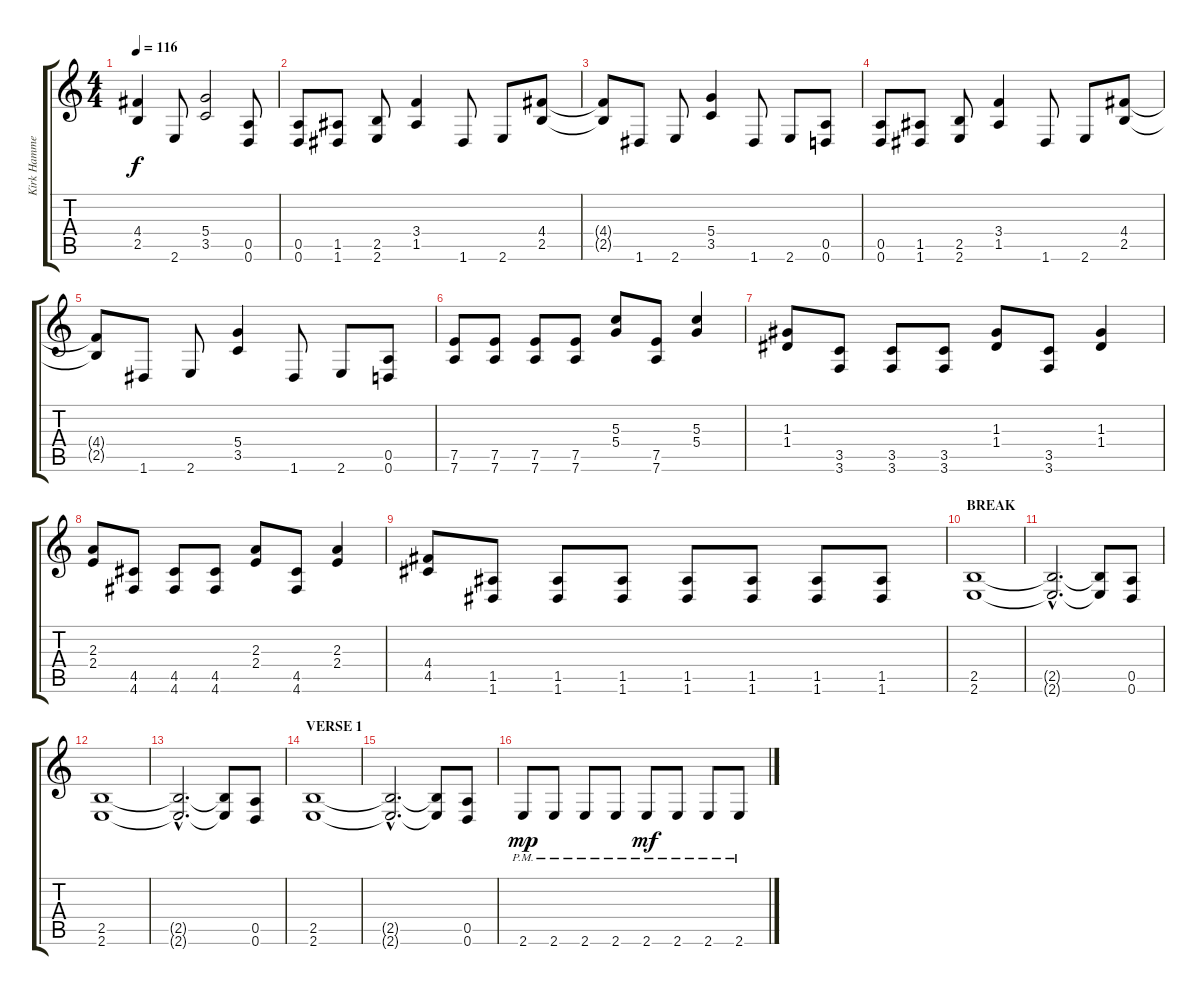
\track ("Kirk Hammet (Lead)" "Kirk Hamme") {instrument distortionguitar}
\staff {score tabs}
\tuning (E4 B3 G3 D3 A2 D2) {hide}
\ts (4 4)
\tempo 116
\clef g2
\ks c
(4.4{t} 2.5{t}).4{dy f} 2.6.8 (5.4 3.5).2 (0.5 0.6).8 |
(0.5 0.6).8 (1.5 1.6).8 (2.5 2.6).8 (3.4 1.5).4 1.6.8 2.6.8 (4.4 2.5).8 |
(4.4{t} 2.5{t}).8 1.6.8 2.6.8 (5.4 3.5).4 1.6.8 2.6.8 (0.5 0.6).8 |
(0.5 0.6).8 (1.5 1.6).8 (2.5 2.6).8 (3.4 1.5).4 1.6.8 2.6.8 (4.4 2.5).8 |
(4.4{t} 2.5{t}).8 1.6.8 2.6.8 (5.4 3.5).4 1.6.8 2.6.8 (0.5 0.6).8 |
(7.5 7.6).8 (7.5 7.6).8 (7.5 7.6).8 (7.5 7.6).8 (5.3 5.4).8 (7.5 7.6).8 (5.3 5.4).4 |
(1.3 1.4).8 (3.5 3.6).8 (3.5 3.6).8 (3.5 3.6).8 (1.3 1.4).8 (3.5 3.6).8 (1.3 1.4).4 |
(2.3 2.4).8 (4.5 4.6).8 (4.5 4.6).8 (4.5 4.6).8 (2.3 2.4).8 (4.5 4.6).8 (2.3 2.4).4 |
(4.4 4.5).8 (1.5 1.6).8 (1.5 1.6).8 (1.5 1.6).8 (1.5 1.6).8 (1.5 1.6).8 (1.5 1.6).8 (1.5 1.6).8 |
\section ("" "BREAK")
(2.5 2.6).1 |
(2.5{hac t} 2.6{hac t}).2{d} (2.5{t} 2.6{t}).8 (0.5 0.6).8 |
(2.5 2.6).1 |
(2.5{hac t} 2.6{hac t}).2{d} (2.5{t} 2.6{t}).8 (0.5 0.6).8 |
\section ("" "VERSE 1")
(2.5 2.6).1{volume 10} |
(2.5{hac t} 2.6{hac t}).2{d} (2.5{t} 2.6{t}).8 (0.5 0.6).8 |
2.6{pm}.8{dy mp} 2.6{pm}.8 2.6{pm}.8 2.6{pm}.8 2.6{pm}.8{dy mf} 2.6{pm}.8 2.6{pm}.8 2.6{pm}.8
